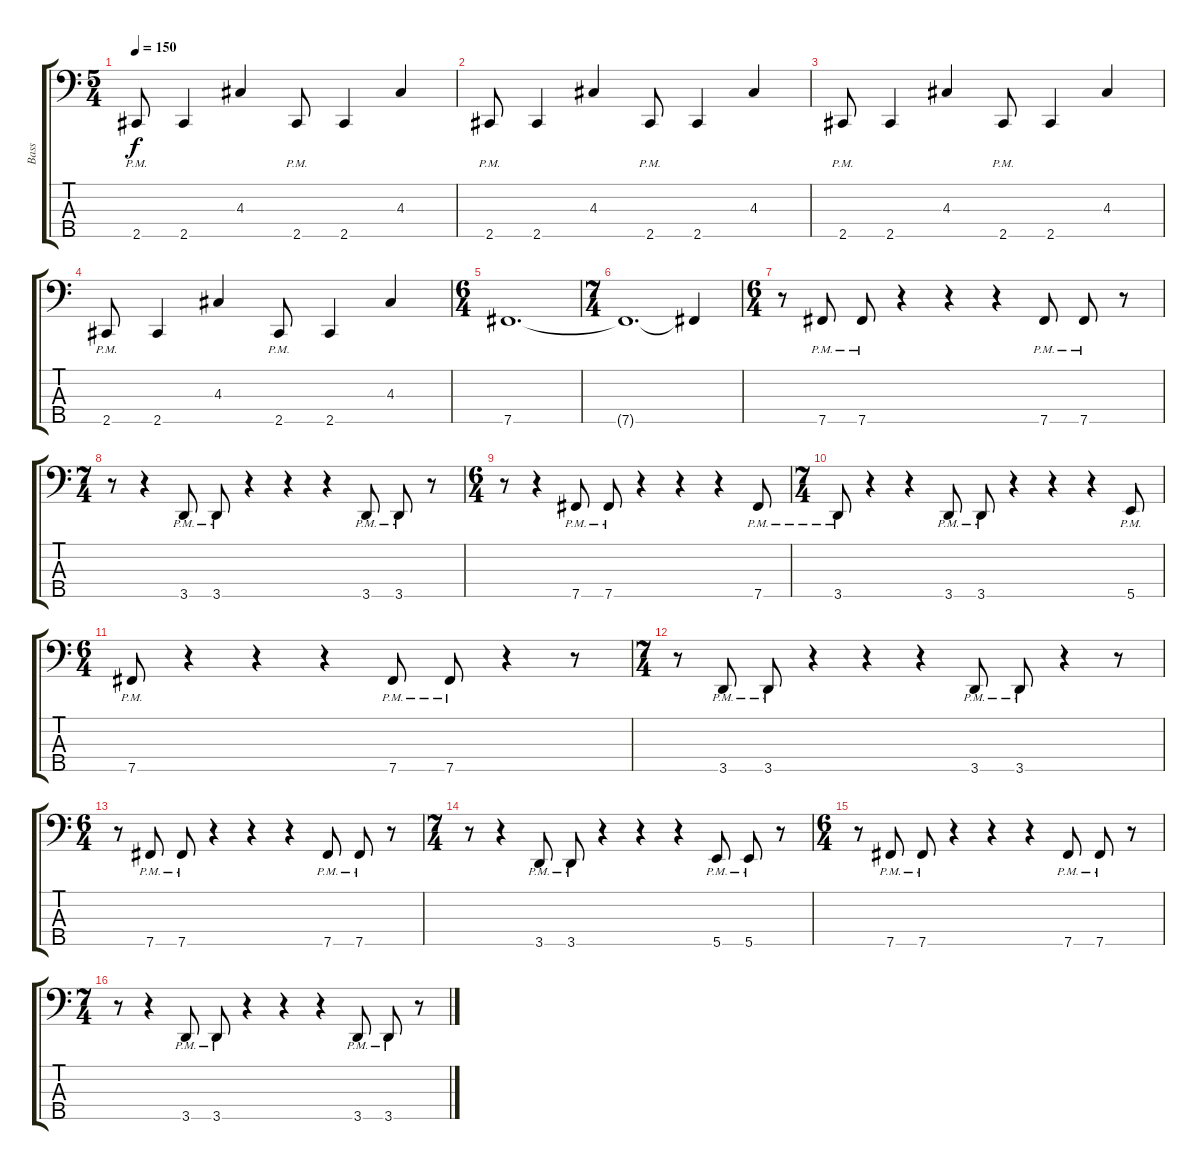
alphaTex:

\track ("Bass" "Bass") {instrument electricbasspick}
\staff {score tabs}
\tuning (G2 D2 A1 E1 B0) {hide}
\ts (5 4)
\tempo 150
\clef f4
\ks c
2.5{pm}.8{dy f} 2.5.4 4.3.4 2.5{pm}.8 2.5.4 4.3.4 |
2.5{pm}.8 2.5.4 4.3.4 2.5{pm}.8 2.5.4 4.3.4 |
2.5{pm}.8 2.5.4 4.3.4 2.5{pm}.8 2.5.4 4.3.4 |
2.5{pm}.8 2.5.4 4.3.4 2.5{pm}.8 2.5.4 4.3.4 |
\ts (6 4)
7.5.1{d} |
\ts (7 4)
7.5{t}.1{d} 7.5{t}.4 |
\ts (6 4)
r.8 7.5{pm}.8 7.5{pm}.8 r.4 r.4 r.4 7.5{pm}.8 7.5{pm}.8 r.8 |
\ts (7 4)
r.8 r.4 3.5{pm}.8 3.5{pm}.8 r.4 r.4 r.4 3.5{pm}.8 3.5{pm}.8 r.8 |
\ts (6 4)
r.8 r.4 7.5{pm}.8 7.5{pm}.8 r.4 r.4 r.4 7.5{pm}.8 |
\ts (7 4)
3.5{pm}.8 r.4 r.4 3.5{pm}.8 3.5{pm}.8 r.4 r.4 r.4 5.5{pm}.8 |
\ts (6 4)
7.5{pm}.8 r.4 r.4 r.4 7.5{pm}.8 7.5{pm}.8 r.4 r.8 |
\ts (7 4)
r.8 3.5{pm}.8 3.5{pm}.8 r.4 r.4 r.4 3.5{pm}.8 3.5{pm}.8 r.4 r.8 |
\ts (6 4)
r.8 7.5{pm}.8 7.5{pm}.8 r.4 r.4 r.4 7.5{pm}.8 7.5{pm}.8 r.8 |
\ts (7 4)
r.8 r.4 3.5{pm}.8 3.5{pm}.8 r.4 r.4 r.4 5.5{pm}.8 5.5{pm}.8 r.8 |
\ts (6 4)
r.8 7.5{pm}.8 7.5{pm}.8 r.4 r.4 r.4 7.5{pm}.8 7.5{pm}.8 r.8 |
\ts (7 4)
r.8 r.4 3.5{pm}.8 3.5{pm}.8 r.4 r.4 r.4 3.5{pm}.8 3.5{pm}.8 r.8
